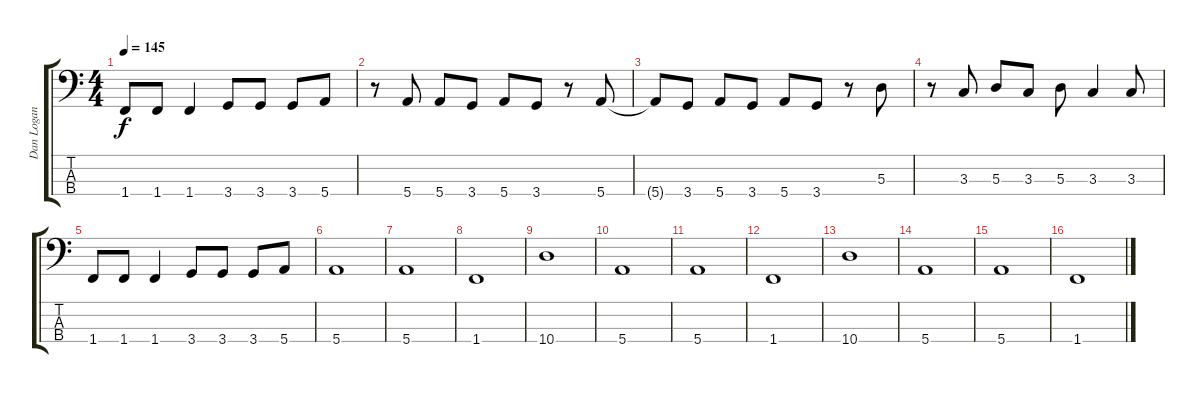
\track ("Dan Logan (Bass)" "Dan Logan ") {instrument electricbassfinger bank 255}
\staff {score tabs}
\tuning (G2 D2 A1 E1) {hide}
\ts (4 4)
\tempo 145
\clef f4
\ks c
1.4.8{dy f} 1.4.8 1.4.4 3.4.8 3.4.8 3.4.8 5.4.8 |
r.8 5.4.8 5.4.8 3.4.8 5.4.8 3.4.8 r.8 5.4.8 |
5.4{t}.8 3.4.8 5.4.8 3.4.8 5.4.8 3.4.8 r.8 5.3.8 |
r.8 3.3.8 5.3.8 3.3.8 5.3.8 3.3.4 3.3.8 |
1.4.8 1.4.8 1.4.4 3.4.8 3.4.8 3.4.8 5.4.8 |
5.4.1 |
5.4.1 |
1.4.1 |
10.4.1 |
5.4.1 |
5.4.1 |
1.4.1 |
10.4.1 |
5.4.1 |
5.4.1 |
1.4.1
